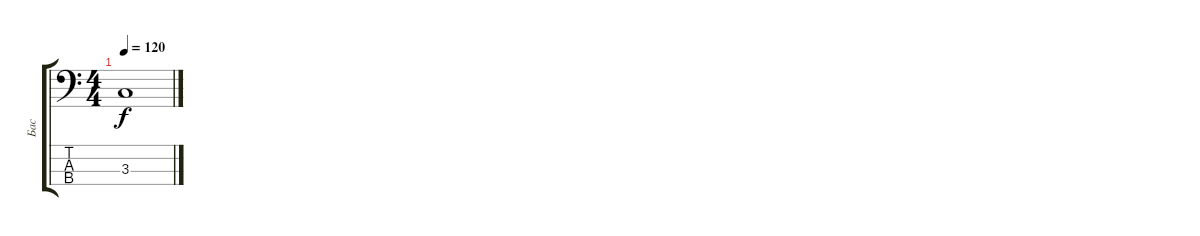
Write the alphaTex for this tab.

\track ("Бас" "Бас") {instrument electricbassfinger}
\staff {score tabs}
\tuning (G2 D2 A1 E1) {hide}
\ts (4 4)
\tempo 120
\clef f4
\ks c
3.3.1{dy f}
